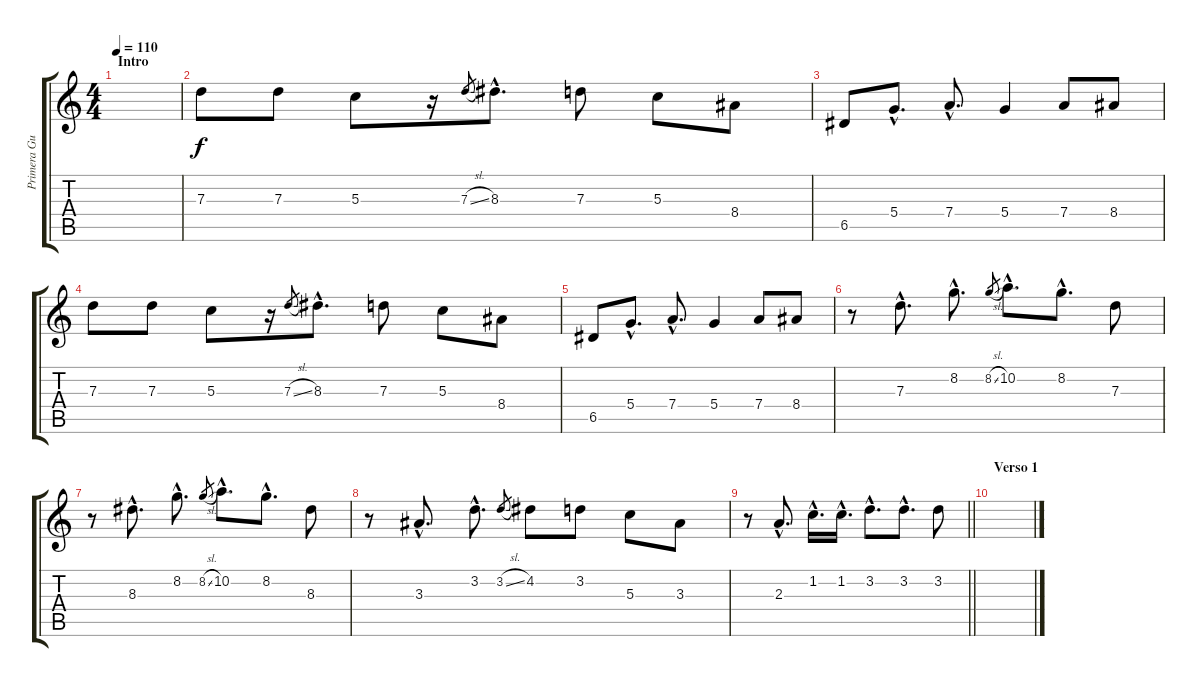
\track ("Primera Guitarra" "Primera Gu") {instrument overdrivenguitar}
\staff {score tabs}
\tuning (E4 B3 G3 D3 A2 E2) {hide}
\ts (4 4)
\section ("" "Intro")
\tempo 110
\clef g2
\ks c
|
7.3.8 7.3.8 5.3.8 r.16 7.3{sl}.8{gr} 8.3{hac}.8{d} 7.3.8 5.3.8 8.4.8 |
6.5.8 5.4{hac}.8{d} 7.4{hac}.8{d} 5.4.4 7.4.8 8.4.8 |
7.3.8 7.3.8 5.3.8 r.16 7.3{sl}.8{gr} 8.3{hac}.8{d} 7.3.8 5.3.8 8.4.8 |
6.5.8 5.4{hac}.8{d} 7.4{hac}.8{d} 5.4.4 7.4.8 8.4.8 |
r.8 7.3{hac}.8{d} 8.2{hac}.8{d} 8.2{sl}.8{gr} 10.2{hac}.8{d} 8.2{hac}.8{d} 7.3.8 |
r.8 8.3{hac}.8{d} 8.2{hac}.8{d} 8.2{sl}.8{gr} 10.2{hac}.8{d} 8.2{hac}.8{d} 8.3.8 |
r.8 3.3{hac}.8{d} 3.2{hac}.8{d} 3.2{sl}.8{gr} 4.2.8 3.2.8 5.3.8 3.3.8 |
\barLineRight lightlight
r.8 2.3{hac}.8{d} 1.2{hac}.16{d} 1.2{hac}.16{d} 3.2{hac}.8{d} 3.2{hac}.8{d} 3.2.8 |
\section ("" "Verso 1")
